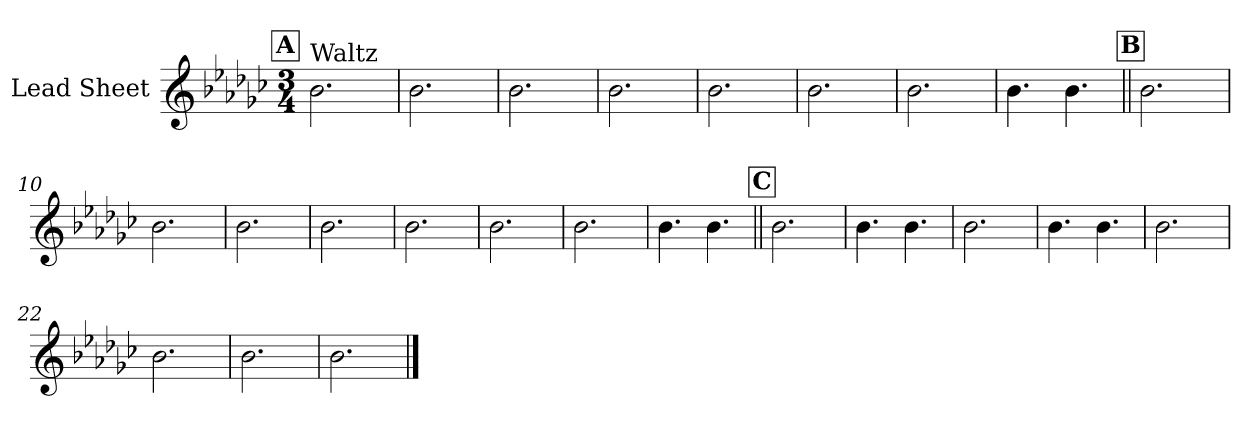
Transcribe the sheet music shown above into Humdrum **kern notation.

**kern
*part1
*staff1
*I"Lead Sheet
*clefG2
*k[b-e-a-d-g-c-]
*e-:
*M3/4
!!LO:REH:place=s1:a:fs=14:t=A
=1
!LO:TX:a:t=Waltz
2.b-\
=2
2.b-\
=3
2.b-\
=4
2.b-\
!!LO:LB:g=z
=5
2.b-\
=6
2.b-\
=7
2.b-\
=8
4.b-\
4.b-\
!!LO:LB:g=z
!!LO:REH:place=s1:a:fs=14:t=B
=9||
2.b-\
=10
2.b-\
=11
2.b-\
=12
2.b-\
!!LO:LB:g=z
=13
2.b-\
=14
2.b-\
=15
2.b-\
=16
4.b-\
4.b-\
!!LO:LB:g=z
!!LO:REH:place=s1:a:fs=14:t=C
=17||
2.b-\
=18
4.b-\
4.b-\
=19
2.b-\
=20
4.b-\
4.b-\
!!LO:LB:g=z
=21
2.b-\
=22
2.b-\
=23
2.b-\
=24
2.b-\
==
*-
